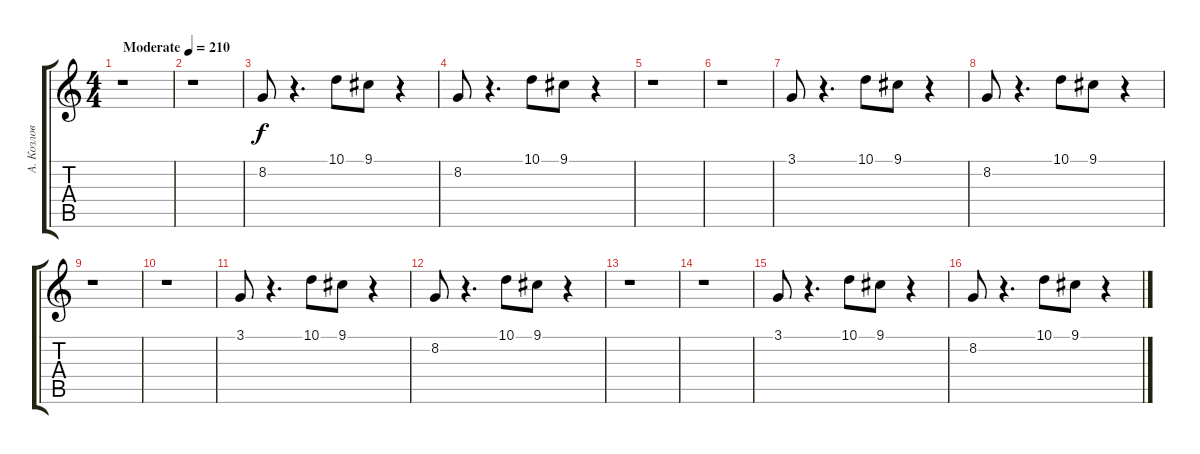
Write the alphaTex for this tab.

\track ("А. Козлов" "А. Козлов") {instrument tremolostrings}
\staff {score tabs}
\tuning (E4 B3 G3 D3 A2 E2) {hide}
\ts (4 4)
\tempo (210 "Moderate")
\clef g2
\ks c
r.1{dy f instrument tremolostrings} |
r.1 |
8.2.8{instrument orchestrahit} r.4{d} 10.1.8 9.1.8 r.4 |
8.2.8 r.4{d} 10.1.8 9.1.8 r.4 |
r.1 |
r.1 |
3.1.8 r.4{d} 10.1.8 9.1.8 r.4 |
8.2.8 r.4{d} 10.1.8 9.1.8 r.4 |
r.1 |
r.1 |
3.1.8 r.4{d} 10.1.8 9.1.8 r.4 |
8.2.8 r.4{d} 10.1.8 9.1.8 r.4 |
r.1 |
r.1 |
3.1.8 r.4{d} 10.1.8 9.1.8 r.4 |
8.2.8 r.4{d} 10.1.8 9.1.8 r.4
